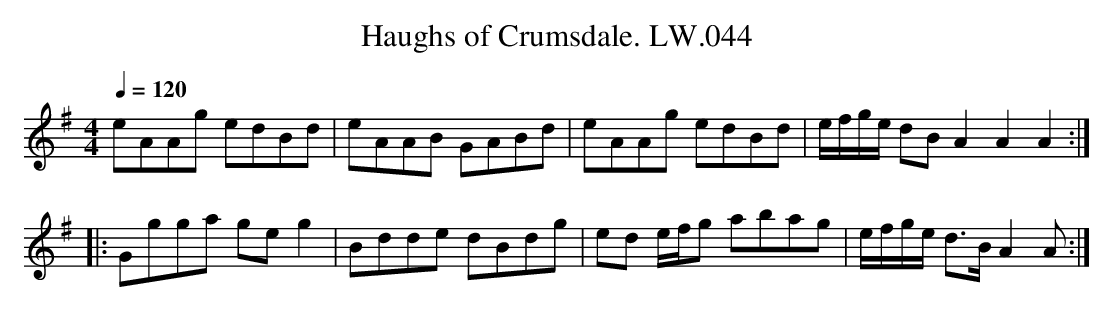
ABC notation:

X:1
T:Haughs of Crumsdale. LW.044
M:4/4
Q:1/4=120
L:1/8
K:G
eAAg edBd | eAAB GABd | eAAg edBd | e/f/g/e/ dB A2 A2 A2 :|
|: Ggga geg2 | Bdde dBdg | ed e/f/g abag | e/f/g/e/ d>B A2 A :|
